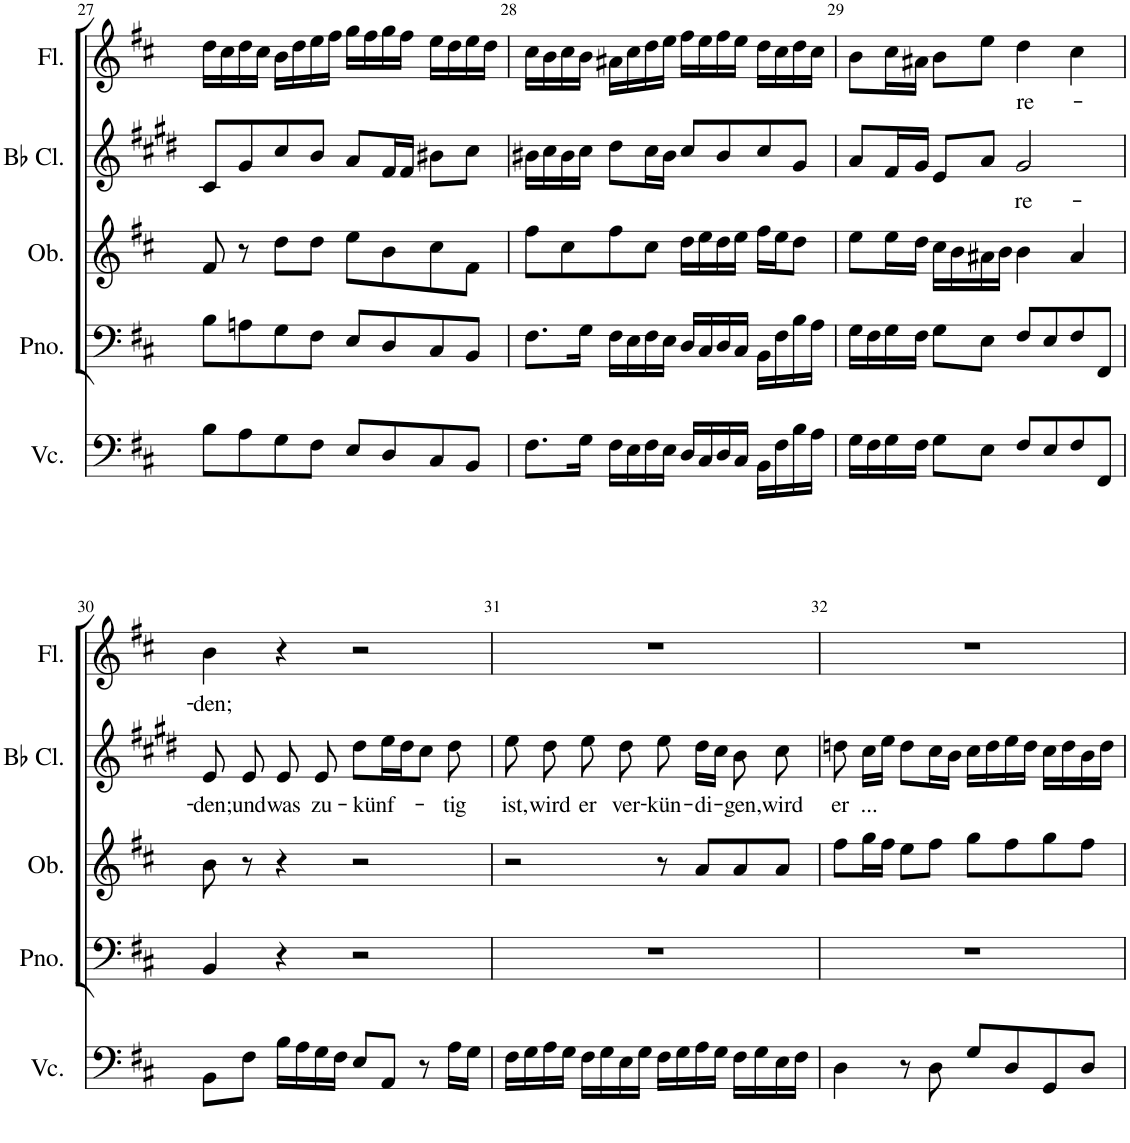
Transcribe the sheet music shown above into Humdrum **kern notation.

**kern	**kern	**kern	**kern	**text	**kern	**text
*part5	*part4	*part3	*part2	*part2	*part1	*part1
*staff5	*staff4	*staff3	*staff2	*staff2	*staff1	*staff1
*I"Violoncello	*I"Piano	*I"Oboe	*I"Bb Clarinet	*	*I"Flute	*
*I'Vc.	*I'Pno.	*I'Ob.	*I'Bb Cl.	*	*I'Fl.	*
!!LO:PB:g=z
*clefF4	*clefF4	*clefG2	*clefG2	*	*clefG2	*
*	*	*	*Trd1c2	*	*	*
*k[f#c#]	*k[f#c#]	*k[f#c#]	*k[f#c#g#d#]	*	*k[f#c#]	*
*M4/4	*M4/4	*M4/4	*M4/4	*	*M4/4	*
=27	=27	=27	=27	=27	=27	=27
8B\L	8B\L	8f#/	8c#/L	.	16dd\LL	.
.	.	.	.	.	16cc#\	.
8A\	8An\	8r	8g#/	.	16dd\	.
.	.	.	.	.	16cc#\JJ	.
8G\	8G\	8dd\L	8cc#/	.	16b\LL	.
.	.	.	.	.	16dd\	.
8F#\J	8F#\J	8dd\J	8b/J	.	16ee\	.
.	.	.	.	.	16ff#\JJ	.
8E/L	8E/L	8ee\L	8a/L	.	16gg\LL	.
.	.	.	.	.	16ff#\	.
8D/	8D/	8b\	16f#/L	.	16gg\	.
.	.	.	16f#/JJ	.	16ff#\JJ	.
8C#/	8C#/	8cc#\	8b#X\L	.	16ee\LL	.
.	.	.	.	.	16dd\	.
8BB/J	8BB/J	8f#\J	8cc#\J	.	16ee\	.
.	.	.	.	.	16dd\JJ	.
=28	=28	=28	=28	=28	=28	=28
8.F#\L	8.F#\L	8ff#\L	16b#X\LL	.	16cc#\LL	.
.	.	.	16cc#\	.	16b\	.
.	.	8cc#\	16b#\	.	16cc#\	.
16G\Jk	16G\Jk	.	16cc#\JJ	.	16b\JJ	.
16F#\LL	16F#\LL	8ff#\	8dd#\L	.	16a#X\LL	.
16E\	16E\	.	.	.	16cc#\	.
16F#\	16F#\	8cc#\J	16cc#\L	.	16dd\	.
16E\JJ	16E\JJ	.	16b#\JJ	.	16ee\JJ	.
16D/LL	16D/LL	16dd\LL	8cc#/L	.	16ff#\LL	.
16C#/	16C#/	16ee\	.	.	16ee\	.
16D/	16D/	16dd\	8b#/	.	16ff#\	.
16C#/JJ	16C#/JJ	16ee\JJ	.	.	16ee\JJ	.
16BB\LL	16BB\LL	16ff#\LL	8cc#/	.	16dd\LL	.
16F#\	16F#\	16ee\J	.	.	16cc#\	.
16B\	16B\	8dd\J	8g#/J	.	16dd\	.
16A\JJ	16A\JJ	.	.	.	16cc#\JJ	.
=29	=29	=29	=29	=29	=29	=29
16G\LL	16G\LL	8ee\L	8a/L	.	8b\L	.
16F#\	16F#\	.	.	.	.	.
16G\	16G\	16ee\L	16f#/L	.	16cc#\L	.
16F#\JJ	16F#\JJ	16dd\JJ	16g#/JJ	.	16a#X\JJ	.
8G\L	8G\L	16cc#\LL	8e/L	.	8b\L	.
.	.	16b\	.	.	.	.
8E\J	8E\J	16a#X\	8a/J	.	8ee\J	.
.	.	16b\JJ	.	.	.	.
!	!	!	!	!LO:LY:b	!	!LO:LY:b
8F#/L	8F#/L	4b\	2g#/	re-	4dd\	re-
8E/	8E/	.	.	.	.	.
8F#/	8F#/	4a#/	.	.	4cc#\	.
8FF#/J	8FF#/J	.	.	.	.	.
!!LO:LB:g=z
=30	=30	=30	=30	=30	=30	=30
!	!	!	!	!LO:LY:b	!	!LO:LY:b
8BB\L	4BB/	8b\	8e/	-den;	4b\	-den;
!	!	!	!	!LO:LY:b	!	!
8F#\J	.	8r	8e/	und	.	.
!	!	!	!	!LO:LY:b	!	!
16B\LL	4r	4r	8e/	was	4r	.
16A\	.	.	.	.	.	.
!	!	!	!	!LO:LY:b	!	!
16G\	.	.	8e/	zu-	.	.
16F#\JJ	.	.	.	.	.	.
!	!	!	!	!LO:LY:b	!	!
8E/L	2r	2r	8dd#\L	-künf-	2r	.
8AA/J	.	.	16ee\L	.	.	.
.	.	.	16dd#\J	.	.	.
8r	.	.	8cc#\J	.	.	.
!	!	!	!	!LO:LY:b	!	!
16A\LL	.	.	8dd#\	-tig	.	.
16G\JJ	.	.	.	.	.	.
=31	=31	=31	=31	=31	=31	=31
!	!	!	!	!LO:LY:b	!	!
16F#\LL	1r	2r	8ee\	ist,	1r	.
16G\	.	.	.	.	.	.
!	!	!	!	!LO:LY:b	!	!
16A\	.	.	8dd#\	wird	.	.
16G\JJ	.	.	.	.	.	.
!	!	!	!	!LO:LY:b	!	!
16F#\LL	.	.	8ee\	er	.	.
16G\	.	.	.	.	.	.
!	!	!	!	!LO:LY:b	!	!
16E\	.	.	8dd#\	ver-	.	.
16G\JJ	.	.	.	.	.	.
!	!	!	!	!LO:LY:b	!	!
16F#\LL	.	8r	8ee\	-kün-	.	.
16G\	.	.	.	.	.	.
!	!	!	!	!LO:LY:b	!	!
16A\	.	8a/L	16dd#\LL	-di-	.	.
16G\JJ	.	.	16cc#\JJ	.	.	.
!	!	!	!	!LO:LY:b	!	!
16F#\LL	.	8a/	8b\	-gen,	.	.
16G\	.	.	.	.	.	.
!	!	!	!	!LO:LY:b	!	!
16E\	.	8a/J	8cc#\	wird	.	.
16F#\JJ	.	.	.	.	.	.
=32	=32	=32	=32	=32	=32	=32
!	!	!	!	!LO:LY:b	!	!
4D\	1r	8ff#\L	8ddn\	er	1r	.
!	!	!	!	!LO:LY:b	!	!
.	.	16gg\L	16cc#\LL	...	.	.
.	.	16ff#\JJ	16ee\JJ	.	.	.
8r	.	8ee\L	8dd\L	.	.	.
8D\	.	8ff#\J	16cc#\L	.	.	.
.	.	.	16b\JJ	.	.	.
8G/L	.	8gg\L	16cc#\LL	.	.	.
.	.	.	16dd\	.	.	.
8D/	.	8ff#\	16ee\	.	.	.
.	.	.	16dd\JJ	.	.	.
8GG/	.	8gg\	16cc#\LL	.	.	.
.	.	.	16dd\	.	.	.
8D/J	.	8ff#\J	16b\	.	.	.
.	.	.	16dd\JJ	.	.	.
=	=	=	=	=	=	=
*-	*-	*-	*-	*-	*-	*-
